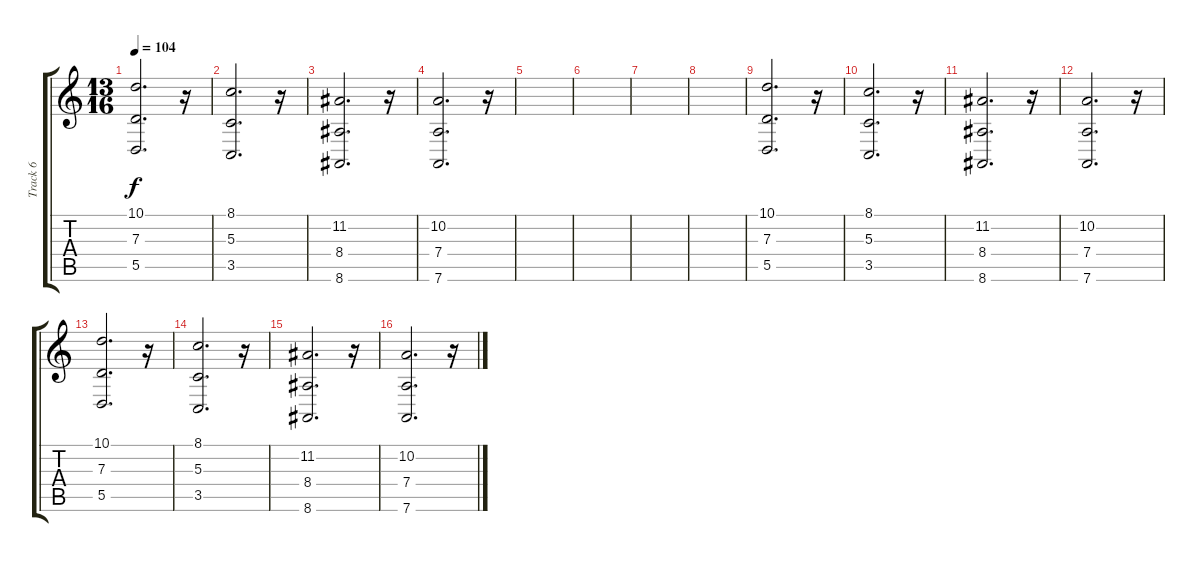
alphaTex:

\track ("Track 6" "Track 6") {instrument voiceoohs}
\staff {score tabs}
\tuning (E4 B3 G3 D3 A2 D2) {hide}
\ts (13 16)
\tempo 104
\clef g2
\ks c
(10.1 7.3 5.5).2{d dy f} r.16 |
(8.1 5.3 3.5).2{d} r.16 |
(11.2 8.4 8.6).2{d} r.16 |
(10.2 7.4 7.6).2{d} r.16 |
|
|
|
|
(10.1 7.3 5.5).2{d balance 0 instrument synthstrings1} r.16 |
(8.1 5.3 3.5).2{d} r.16 |
(11.2 8.4 8.6).2{d} r.16 |
(10.2 7.4 7.6).2{d} r.16 |
(10.1 7.3 5.5).2{d} r.16 |
(8.1 5.3 3.5).2{d} r.16 |
(11.2 8.4 8.6).2{d} r.16 |
(10.2 7.4 7.6).2{d} r.16
